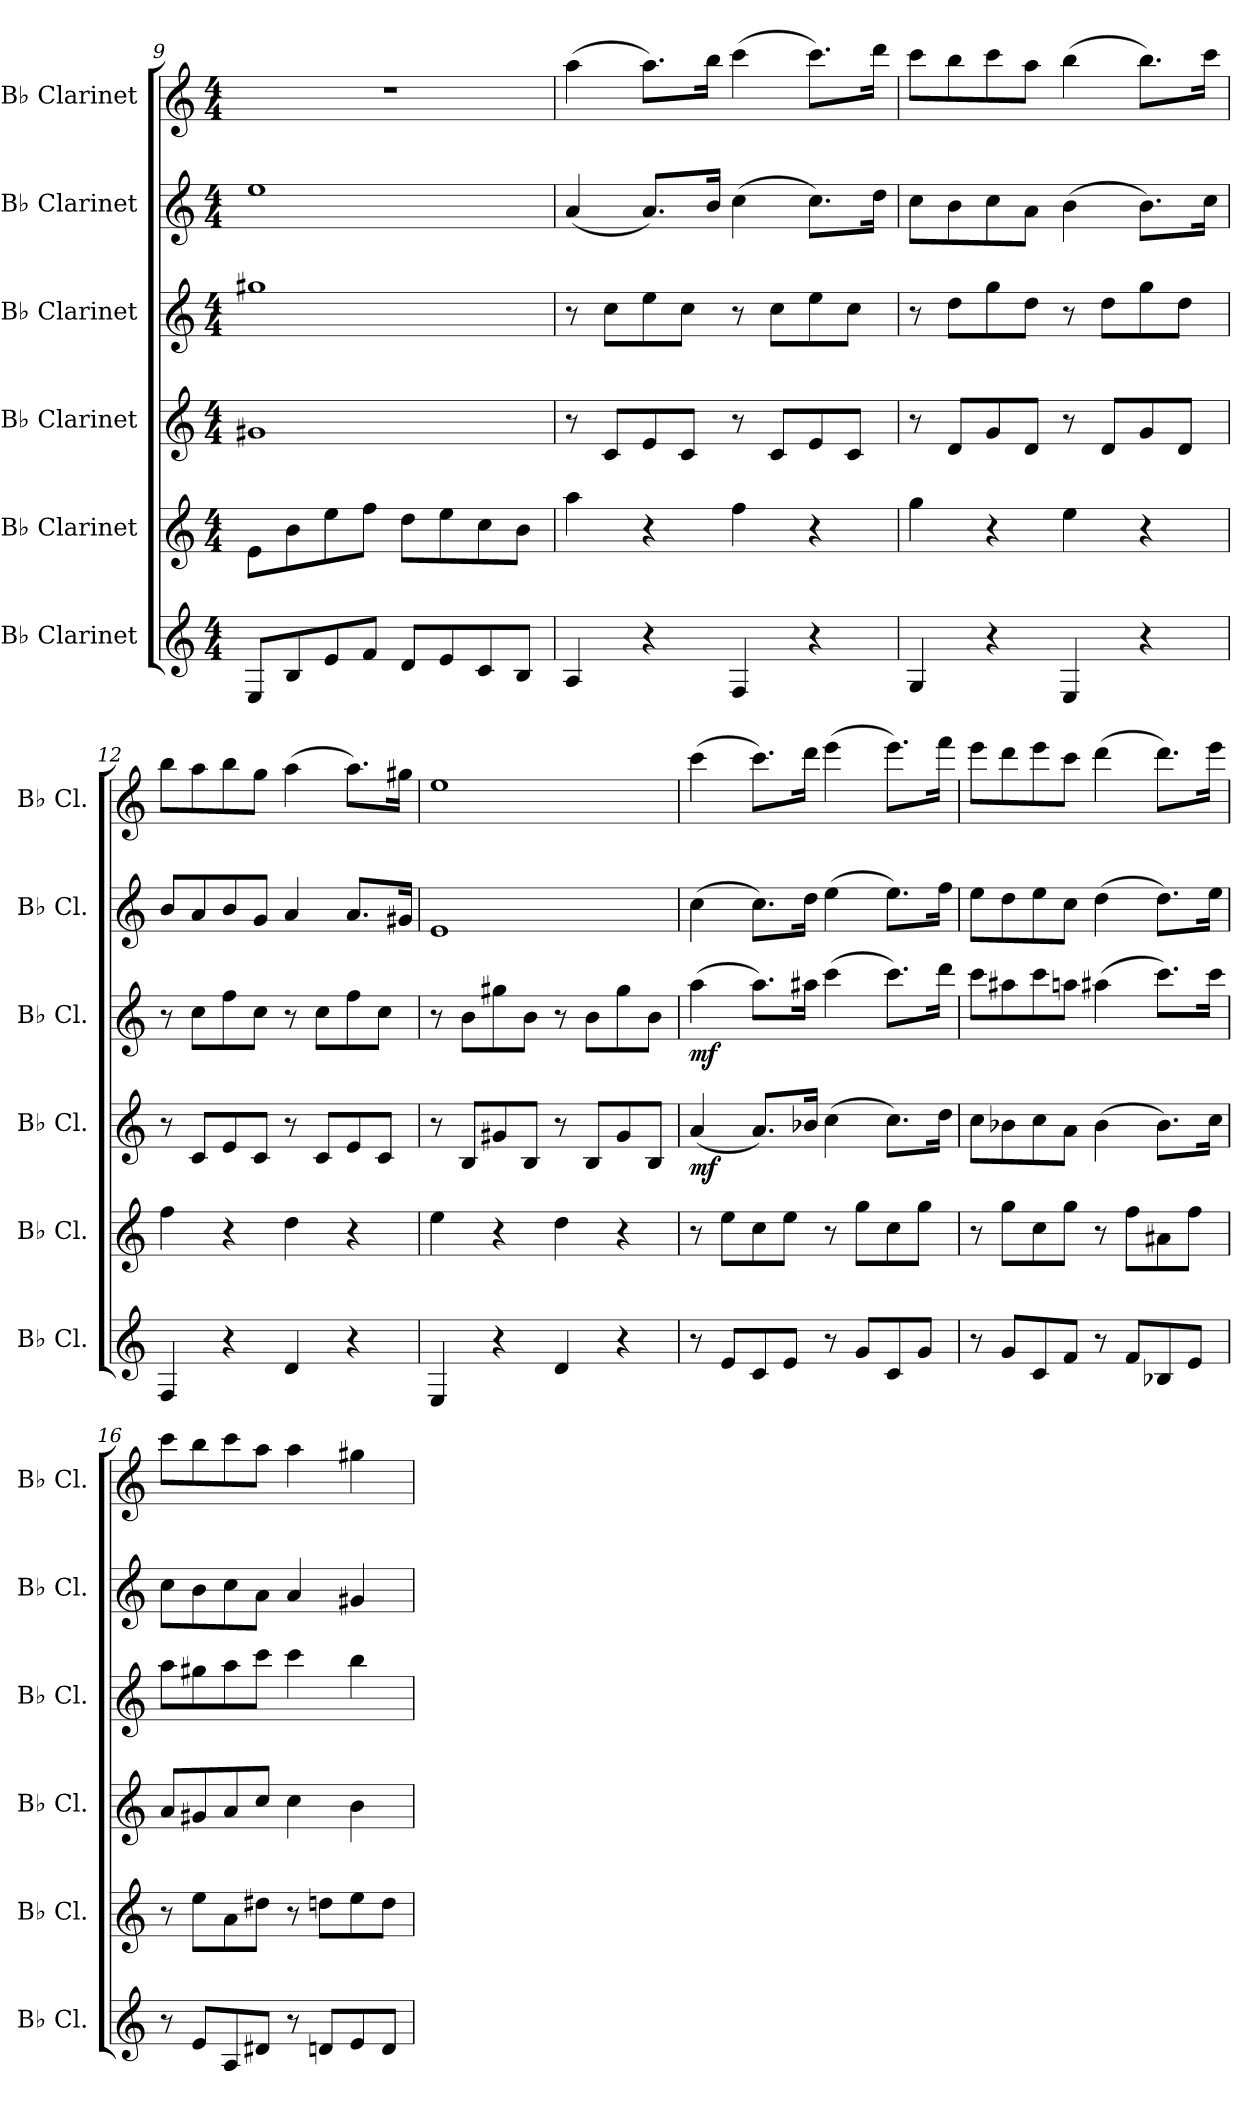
**kern	**kern	**kern	**dynam	**kern	**dynam	**kern	**kern
*part6	*part5	*part4	*part4	*part3	*part3	*part2	*part1
*staff6	*staff5	*staff4	*staff4	*staff3	*staff3	*staff2	*staff1
*I"B♭ Clarinet	*I"B♭ Clarinet	*I"B♭ Clarinet	*	*I"B♭ Clarinet	*	*I"B♭ Clarinet	*I"B♭ Clarinet
*I'B♭ Cl.	*I'B♭ Cl.	*I'B♭ Cl.	*	*I'B♭ Cl.	*	*I'B♭ Cl.	*I'B♭ Cl.
!!LO:LB:g=z
*clefG2	*clefG2	*clefG2	*	*clefG2	*	*clefG2	*clefG2
*ITrd1c2	*ITrd1c2	*ITrd1c2	*	*ITrd1c2	*	*ITrd1c2	*ITrd1c2
*k[b-e-]	*k[b-e-]	*k[b-e-]	*	*k[b-e-]	*	*k[b-e-]	*k[b-e-]
*M4/4	*M4/4	*M4/4	*	*M4/4	*	*M4/4	*M4/4
=9	=9	=9	=9	=9	=9	=9	=9
8D/L	8d\L	1f#X	.	1ff#X	.	1dd	1r
8A/	8a\	.	.	.	.	.	.
8d/	8dd\	.	.	.	.	.	.
8e-/J	8ee-\J	.	.	.	.	.	.
8c/L	8cc\L	.	.	.	.	.	.
8d/	8dd\	.	.	.	.	.	.
8B-/	8b-\	.	.	.	.	.	.
8A/J	8a\J	.	.	.	.	.	.
=10	=10	=10	=10	=10	=10	=10	=10
4G/	4gg\	8r	.	8r	.	(<4g/	(>4gg\
.	.	8B-/L	.	8b-\L	.	.	.
4r	4r	8d/	.	8dd\	.	8.g/L)	8.gg\L)
.	.	8B-/J	.	8b-\J	.	.	.
.	.	.	.	.	.	16a/Jk	16aa\Jk
4E-/	4ee-\	8r	.	8r	.	(>4b-\	(>4bb-\
.	.	8B-/L	.	8b-\L	.	.	.
4r	4r	8d/	.	8dd\	.	8.b-\L)	8.bb-\L)
.	.	8B-/J	.	8b-\J	.	.	.
.	.	.	.	.	.	16cc\Jk	16ccc\Jk
=11	=11	=11	=11	=11	=11	=11	=11
4F/	4ff\	8r	.	8r	.	8b-\L	8bb-\L
.	.	8c/L	.	8cc\L	.	8a\	8aa\
4r	4r	8f/	.	8ff\	.	8b-\	8bb-\
.	.	8c/J	.	8cc\J	.	8g\J	8gg\J
4D/	4dd\	8r	.	8r	.	(>4a\	(>4aa\
.	.	8c/L	.	8cc\L	.	.	.
4r	4r	8f/	.	8ff\	.	8.a\L)	8.aa\L)
.	.	8c/J	.	8cc\J	.	.	.
.	.	.	.	.	.	16b-\Jk	16bb-\Jk
=12	=12	=12	=12	=12	=12	=12	=12
4E-/	4ee-\	8r	.	8r	.	8a/L	8aa\L
.	.	8B-/L	.	8b-\L	.	8g/	8gg\
4r	4r	8d/	.	8ee-\	.	8a/	8aa\
.	.	8B-/J	.	8b-\J	.	8f/J	8ff\J
4c/	4cc\	8r	.	8r	.	4g/	(>4gg\
.	.	8B-/L	.	8b-\L	.	.	.
4r	4r	8d/	.	8ee-\	.	8.g/L	8.gg\L)
.	.	8B-/J	.	8b-\J	.	.	.
.	.	.	.	.	.	16f#X/Jk	16ff#X\Jk
!!LO:PB:g=z
=13	=13	=13	=13	=13	=13	=13	=13
4D/	4dd\	8r	.	8r	.	1d	1dd
.	.	8A/L	.	8a\L	.	.	.
4r	4r	8f#X/	.	8ff#X\	.	.	.
.	.	8A/J	.	8a\J	.	.	.
4c/	4cc\	8r	.	8r	.	.	.
.	.	8A/L	.	8a\L	.	.	.
4r	4r	8f#/	.	8ff#\	.	.	.
.	.	8A/J	.	8a\J	.	.	.
=14	=14	=14	=14	=14	=14	=14	=14
!	!	!	!LO:DY:b	!	!LO:DY:b	!	!
8r	8r	(<4g/	mf	(>4gg\	mf	(>4b-\	(>4bb-\
8d/L	8dd\L	.	.	.	.	.	.
8B-/	8b-\	8.g/L)	.	8.gg\L)	.	8.b-\L)	8.bb-\L)
8d/J	8dd\J	.	.	.	.	.	.
.	.	16a-X/Jk	.	16gg#X\Jk	.	16cc\Jk	16ccc\Jk
8r	8r	(>4b-\	.	(>4bb-\	.	(>4dd\	(>4ddd\
8f/L	8ff\L	.	.	.	.	.	.
8B-/	8b-\	8.b-\L)	.	8.bb-\L)	.	8.dd\L)	8.ddd\L)
8f/J	8ff\J	.	.	.	.	.	.
.	.	16cc\Jk	.	16ccc\Jk	.	16ee-\Jk	16eee-\Jk
=15	=15	=15	=15	=15	=15	=15	=15
8r	8r	8b-\L	.	8bb-\L	.	8dd\L	8ddd\L
8f/L	8ff\L	8a-X\	.	8gg#X\	.	8cc\	8ccc\
8B-/	8b-\	8b-\	.	8bb-\	.	8dd\	8ddd\
8e-/J	8ff\J	8g\J	.	8ggn\J	.	8b-\J	8bb-\J
8r	8r	(>4a-\	.	(>4gg#X\	.	(>4cc\	(>4ccc\
8e-/L	8ee-\L	.	.	.	.	.	.
8A-X/	8g#X\	8.a-\L)	.	8.bb-\L)	.	8.cc\L)	8.ccc\L)
8d/J	8ee-\J	.	.	.	.	.	.
.	.	16b-\Jk	.	16bb-\Jk	.	16dd\Jk	16ddd\Jk
=16	=16	=16	=16	=16	=16	=16	=16
8r	8r	8g/L	.	8gg\L	.	8b-\L	8bb-\L
8d/L	8dd\L	8f#X/	.	8ff#X\	.	8a\	8aa\
8G/	8g\	8g/	.	8gg\	.	8b-\	8bb-\
8c#X/J	8cc#X\J	8b-/J	.	8bb-\J	.	8g\J	8gg\J
8r	8r	4b-\	.	4bb-\	.	4g/	4gg\
8cn/L	8ccn\L	.	.	.	.	.	.
8d/	8dd\	4a\	.	4aa\	.	4f#X/	4ff#X\
8c/J	8cc\J	.	.	.	.	.	.
=	=	=	=	=	=	=	=
*-	*-	*-	*-	*-	*-	*-	*-
